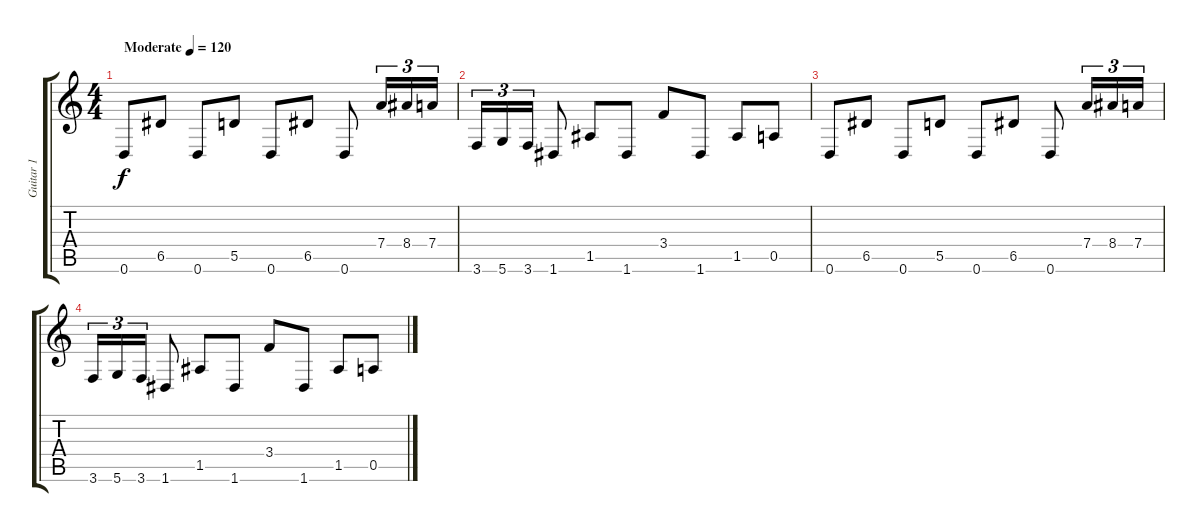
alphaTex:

\track ("Guitar 1" "Guitar 1") {instrument distortionguitar}
\staff {score tabs}
\tuning (E4 B3 G3 D3 A2 D2) {hide}
\ts (4 4)
\tempo (120 "Moderate")
\clef g2
\ks c
0.6.8{dy f instrument distortionguitar} 6.5.8 0.6.8 5.5.8 0.6.8 6.5.8 0.6.8 7.4.16{tu (3 2)} 8.4.16{tu (3 2)} 7.4.16{tu (3 2)} |
3.6.16{tu (3 2)} 5.6.16{tu (3 2)} 3.6.16{tu (3 2)} 1.6.8 1.5.8 1.6.8 3.4.8 1.6.8 1.5.8 0.5.8 |
0.6.8 6.5.8 0.6.8 5.5.8 0.6.8 6.5.8 0.6.8 7.4.16{tu (3 2)} 8.4.16{tu (3 2)} 7.4.16{tu (3 2)} |
3.6.16{tu (3 2)} 5.6.16{tu (3 2)} 3.6.16{tu (3 2)} 1.6.8 1.5.8 1.6.8 3.4.8 1.6.8 1.5.8 0.5.8
